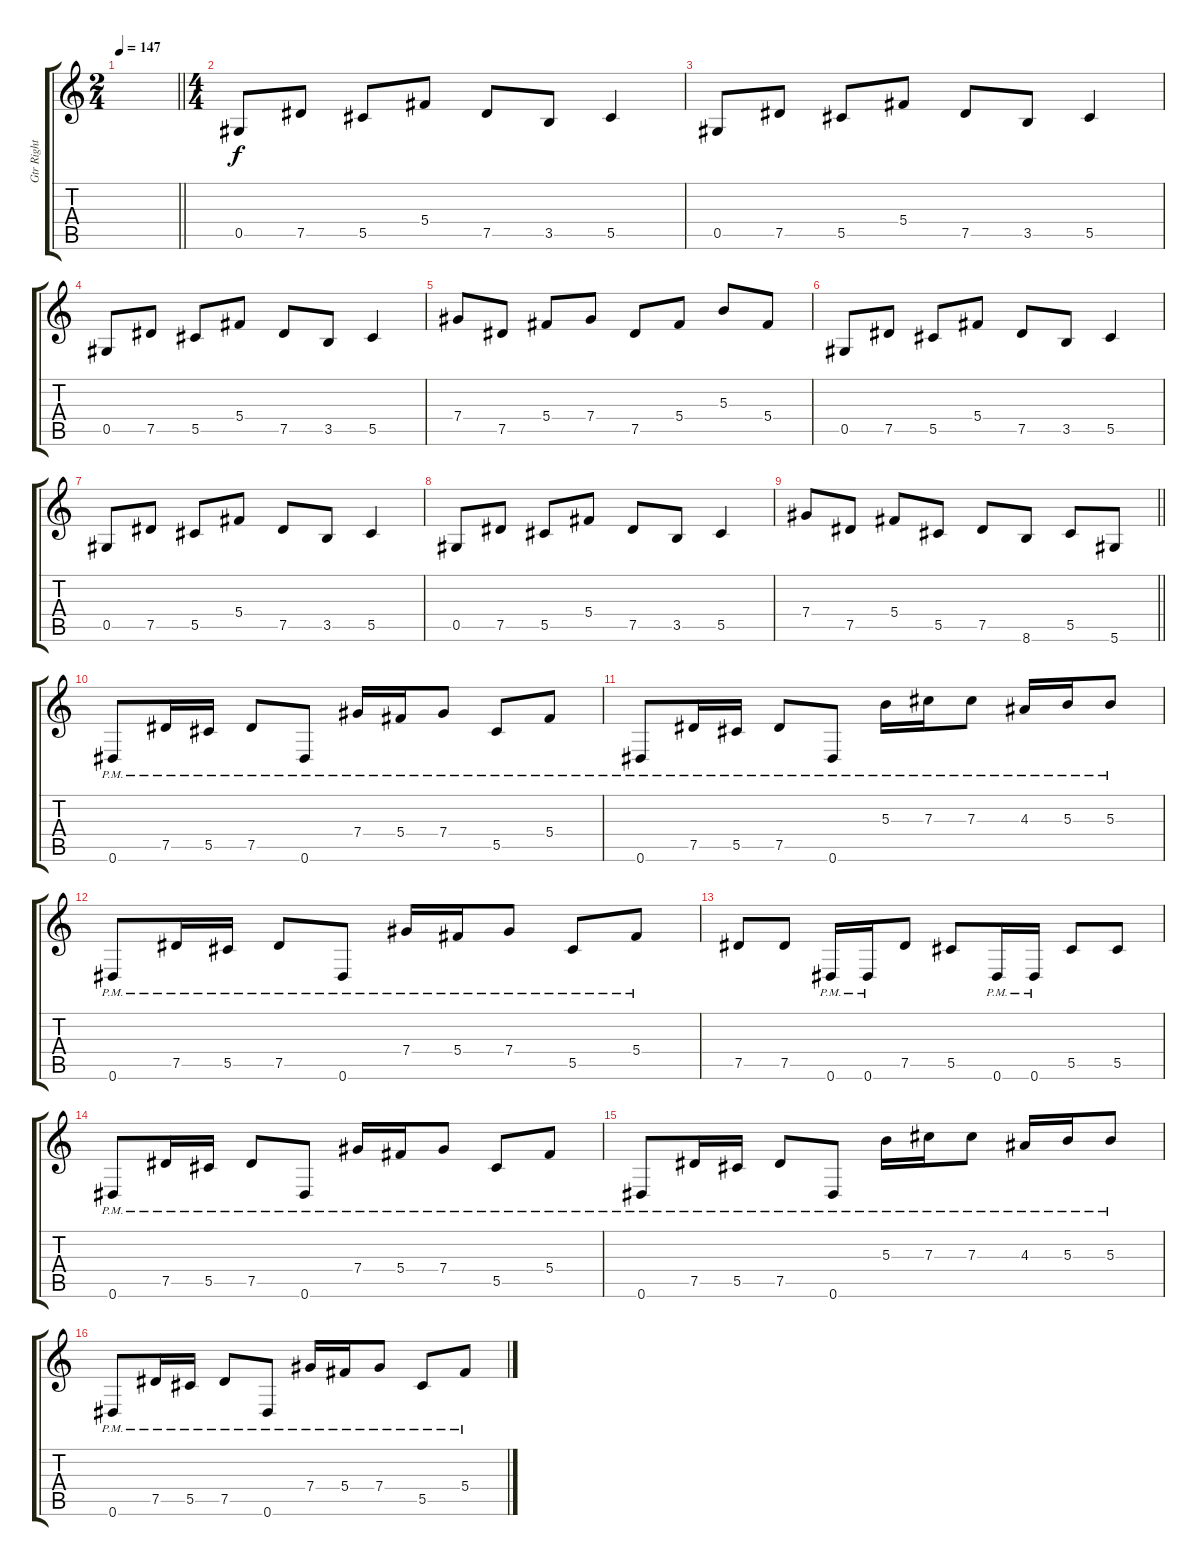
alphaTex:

\track ("Gtr Right" "Gtr Right") {instrument distortionguitar}
\staff {score tabs}
\tuning (Eb4 Bb3 Gb3 Db3 Ab2 Eb2) {hide}
\ts (2 4)
\tempo 147
\clef g2
\barLineRight lightlight
\ks c
|
\ts (4 4)
\section ("" "")
0.5.8 7.5.8 5.5.8 5.4.8 7.5.8 3.5.8 5.5.4 |
0.5.8 7.5.8 5.5.8 5.4.8 7.5.8 3.5.8 5.5.4 |
0.5.8 7.5.8 5.5.8 5.4.8 7.5.8 3.5.8 5.5.4 |
7.4.8 7.5.8 5.4.8 7.4.8 7.5.8 5.4.8 5.3.8 5.4.8 |
0.5.8 7.5.8 5.5.8 5.4.8 7.5.8 3.5.8 5.5.4 |
0.5.8 7.5.8 5.5.8 5.4.8 7.5.8 3.5.8 5.5.4 |
0.5.8 7.5.8 5.5.8 5.4.8 7.5.8 3.5.8 5.5.4 |
\barLineRight lightlight
7.4.8 7.5.8 5.4.8 5.5.8 7.5.8 8.6.8 5.5.8 5.6.8 |
\section ("" "")
0.6{pm}.8 7.5{pm}.16 5.5{pm}.16 7.5{pm}.8 0.6{pm}.8 7.4{pm}.16 5.4{pm}.16 7.4{pm}.8 5.5{pm}.8 5.4{pm}.8 |
0.6{pm}.8 7.5{pm}.16 5.5{pm}.16 7.5{pm}.8 0.6{pm}.8 5.3{pm}.16 7.3{pm}.16 7.3{pm}.8 4.3{pm}.16 5.3{pm}.16 5.3{pm}.8 |
0.6{pm}.8 7.5{pm}.16 5.5{pm}.16 7.5{pm}.8 0.6{pm}.8 7.4{pm}.16 5.4{pm}.16 7.4{pm}.8 5.5{pm}.8 5.4{pm}.8 |
7.5.8 7.5.8 0.6{pm}.16 0.6{pm}.16 7.5.8 5.5.8 0.6{pm}.16 0.6{pm}.16 5.5.8 5.5.8 |
0.6{pm}.8 7.5{pm}.16 5.5{pm}.16 7.5{pm}.8 0.6{pm}.8 7.4{pm}.16 5.4{pm}.16 7.4{pm}.8 5.5{pm}.8 5.4{pm}.8 |
0.6{pm}.8 7.5{pm}.16 5.5{pm}.16 7.5{pm}.8 0.6{pm}.8 5.3{pm}.16 7.3{pm}.16 7.3{pm}.8 4.3{pm}.16 5.3{pm}.16 5.3{pm}.8 |
0.6{pm}.8 7.5{pm}.16 5.5{pm}.16 7.5{pm}.8 0.6{pm}.8 7.4{pm}.16 5.4{pm}.16 7.4{pm}.8 5.5{pm}.8 5.4{pm}.8
